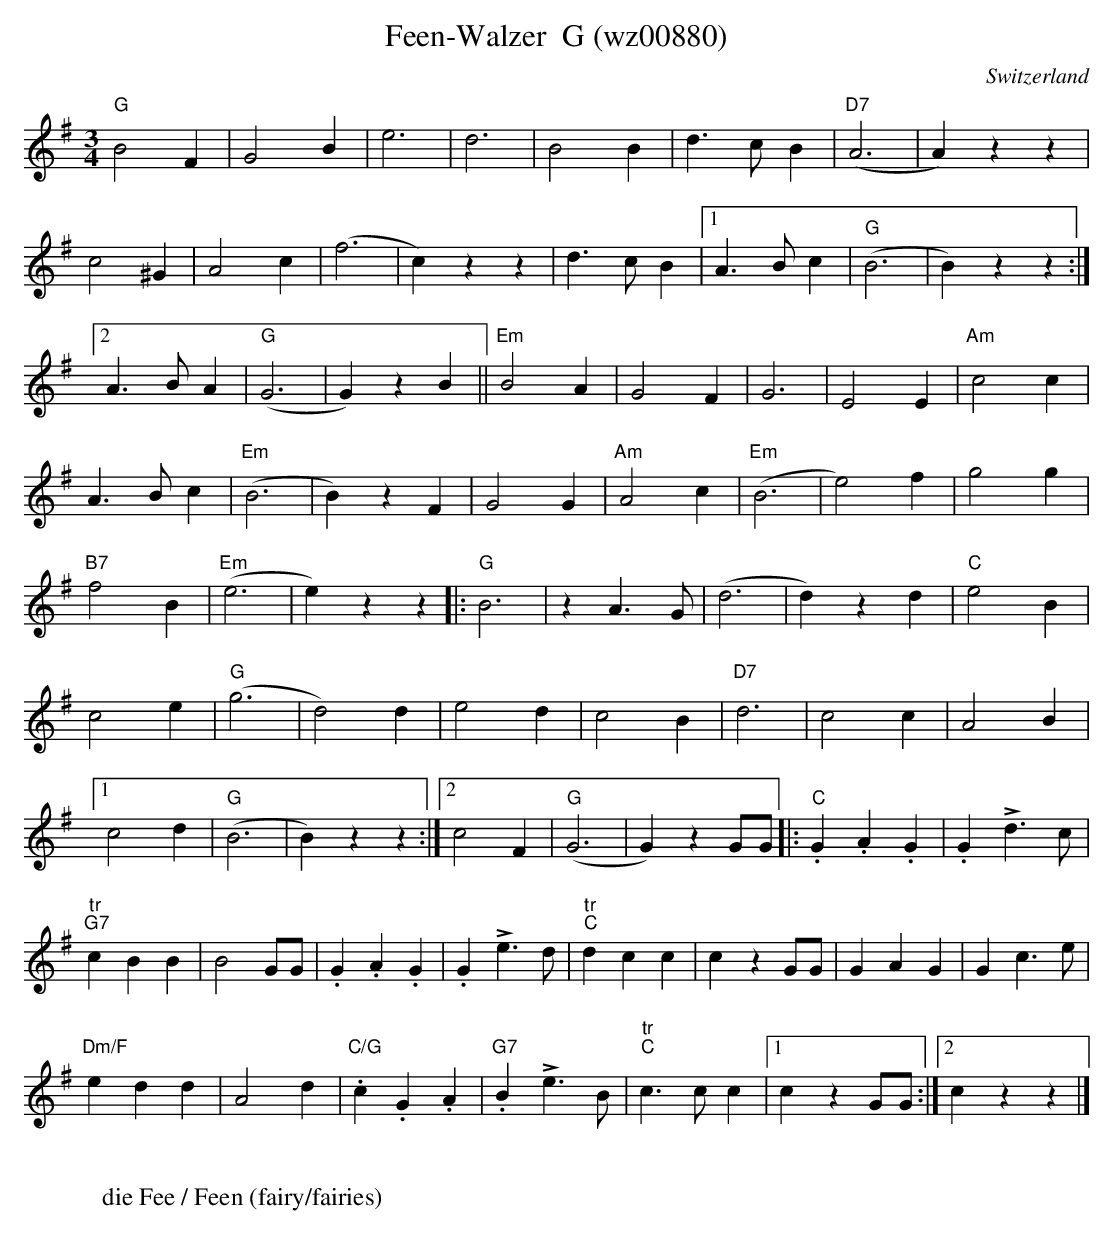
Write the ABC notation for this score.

X:1
T: Feen-Walzer  G (wz00880)
O:Switzerland
M:3/4
L:1/4
K:G major
"G"B2F | G2B | e3 | d3 | B2B | d>cB | ("D7"A3 | A)zz |
c2^G | A2c | (f3 | c)zz | d>cB |1 A>Bc | ("G"B3 | B)zz :|2
A>BA | ("G"G3 | G)zB || "Em"B2A | G2F | G3 | E2E | "Am"c2c |
A>Bc | ("Em"B3 | B)zF | G2G | "Am"A2c | ("Em"B3 | e2)f | g2g |
"B7"f2B | ("Em"e3 | e)zz |: "G"B3 | zA>G | (d3 | d)zd | "C"e2B |
c2e | ("G"g3 | d2)d | e2d | c2B | "D7"d3 | c2c | A2B |1
c2d | ("G"B3 | B) zz :|2 c2F | ("G"G3 | G)zG/G/ |: "C".G.A.G | .G!>!d>c |
"tr""G7"cBB | B2G/G/ | .G.A.G  | .G!>!e>d | "tr""C"dcc | czG/G/ | GAG | Gc>e |
"Dm/F"edd | A2d | "C/G".c.G.A | "G7".B!>!e>B | "tr""C"c>cc |1 czG/G/ :|2 czz |]
W:
W: die Fee / Feen (fairy/fairies)
